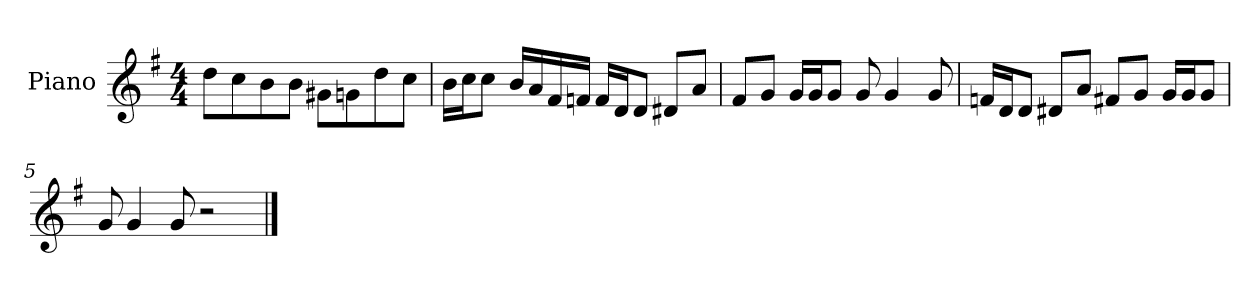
**kern
*part1
*staff1
*I"Piano
*I'P-no
*clefG2
*k[f#]
*M4/4
*MM90
=1
8dd\L
8cc\
8b\
8b\J
8g#X\L
8gn\
8dd\
8cc\J
=2
16b\LL
16cc\J
8cc\J
16b/LL
16a/
16f#/
16fn/JJ
16f/LL
16d/J
8d/J
8d#X/L
8a/J
=3
8f#/L
8g/J
16g/LL
16g/J
8g/J
8g/
4g/
8g/
!!LO:LB:g=z
=4
16fn/LL
16d/J
8d/J
8d#X/L
8a/J
8f#X/L
8g/J
16g/LL
16g/J
8g/J
=5
8g/
4g/
8g/
2r
==
*-
